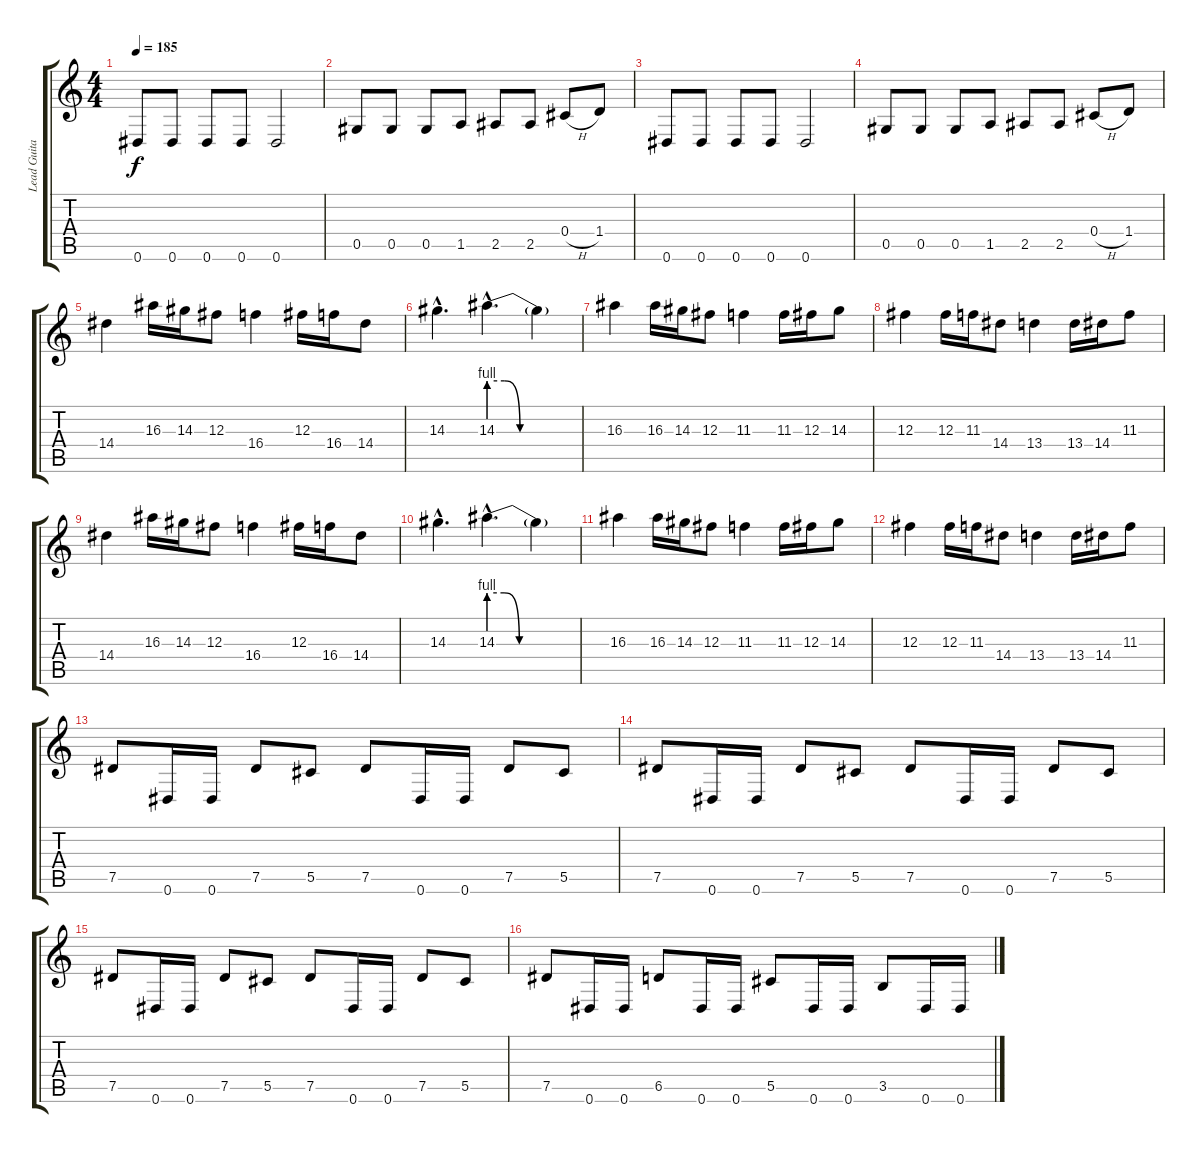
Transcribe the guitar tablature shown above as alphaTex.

\track ("Lead Guitar" "Lead Guita") {instrument distortionguitar}
\staff {score tabs}
\tuning (Eb4 Bb3 Gb3 Db3 Ab2 Eb2) {hide}
\ts (4 4)
\tempo 185
\clef g2
\ks c
0.6.8{dy f} 0.6.8 0.6.8 0.6.8 0.6.2 |
0.5.8 0.5.8 0.5.8 1.5.8 2.5.8 2.5.8 0.4{h}.8 1.4.8 |
0.6.8 0.6.8 0.6.8 0.6.8 0.6.2 |
0.5.8 0.5.8 0.5.8 1.5.8 2.5.8 2.5.8 0.4{h}.8 1.4.8 |
14.4.4 16.3.16 14.3.16 12.3.8 16.4.4 12.3.16 16.4.16 14.4.8 |
14.3{hac}.4{d} 14.3{be (custom 0 4 10 4 20 0 60 0) hac}.4{d} 14.3{t}.4 |
16.3.4 16.3.16 14.3.16 12.3.8 11.3.4 11.3.16 12.3.16 14.3.8 |
12.3.4 12.3.16 11.3.16 14.4.8 13.4.4 13.4.16 14.4.16 11.3.8 |
14.4.4 16.3.16 14.3.16 12.3.8 16.4.4 12.3.16 16.4.16 14.4.8 |
14.3{hac}.4{d} 14.3{be (custom 0 4 10 4 20 0 60 0) hac}.4{d} 14.3{t}.4 |
16.3.4 16.3.16 14.3.16 12.3.8 11.3.4 11.3.16 12.3.16 14.3.8 |
12.3.4 12.3.16 11.3.16 14.4.8 13.4.4 13.4.16 14.4.16 11.3.8 |
7.5.8 0.6.16 0.6.16 7.5.8 5.5.8 7.5.8 0.6.16 0.6.16 7.5.8 5.5.8 |
7.5.8 0.6.16 0.6.16 7.5.8 5.5.8 7.5.8 0.6.16 0.6.16 7.5.8 5.5.8 |
7.5.8 0.6.16 0.6.16 7.5.8 5.5.8 7.5.8 0.6.16 0.6.16 7.5.8 5.5.8 |
7.5.8 0.6.16 0.6.16 6.5.8 0.6.16 0.6.16 5.5.8 0.6.16 0.6.16 3.5.8 0.6.16 0.6.16
